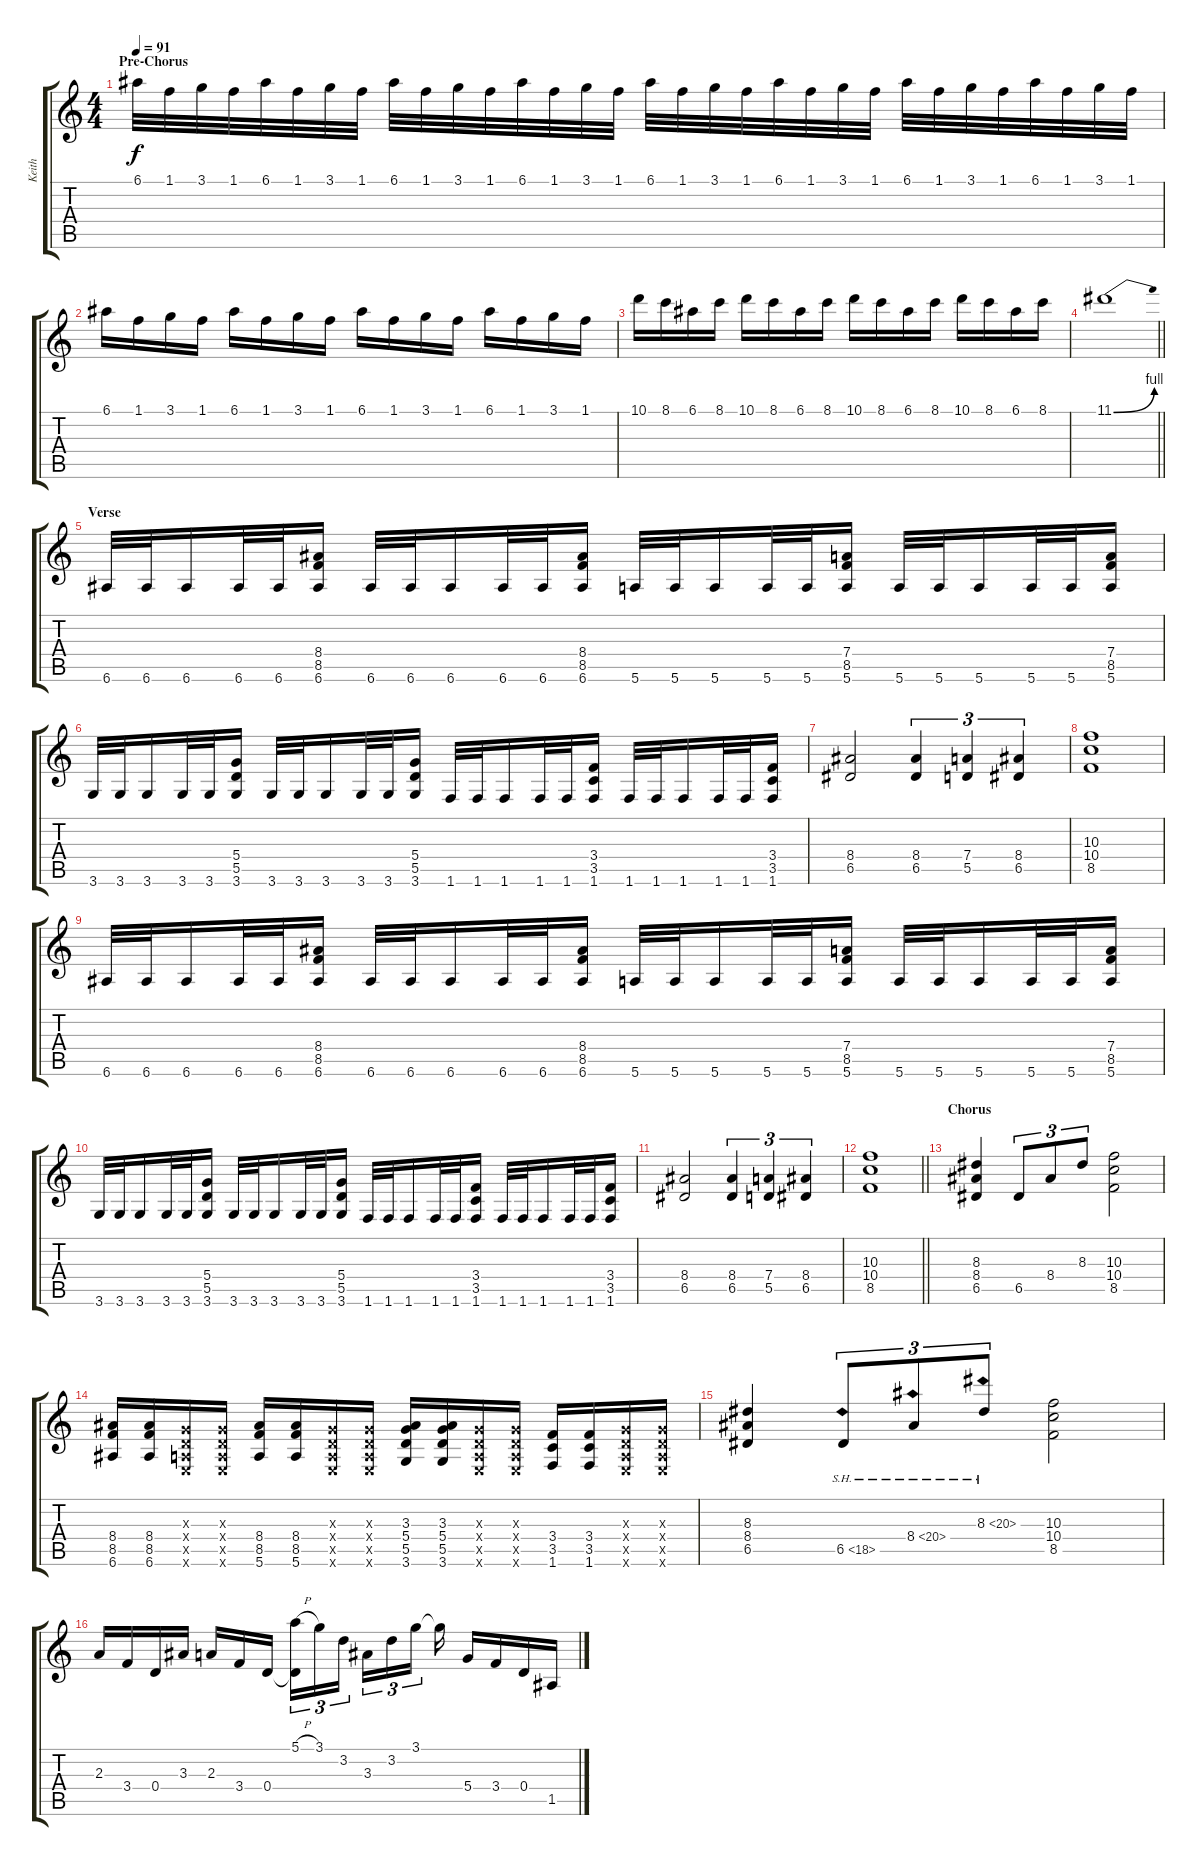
\track ("Keith" "Keith") {instrument distortionguitar}
\staff {score tabs}
\tuning (E4 B3 G3 D3 A2 E2) {hide}
\ts (4 4)
\section ("" "Pre-Chorus")
\tempo 91
\clef g2
\ks c
6.1.32{dy f instrument distortionguitar} 1.1.32 3.1.32 1.1.32 6.1.32 1.1.32 3.1.32 1.1.32 6.1.32 1.1.32 3.1.32 1.1.32 6.1.32 1.1.32 3.1.32 1.1.32 6.1.32 1.1.32 3.1.32 1.1.32 6.1.32 1.1.32 3.1.32 1.1.32 6.1.32 1.1.32 3.1.32 1.1.32 6.1.32 1.1.32 3.1.32 1.1.32 |
6.1.16 1.1.16 3.1.16 1.1.16 6.1.16 1.1.16 3.1.16 1.1.16 6.1.16 1.1.16 3.1.16 1.1.16 6.1.16 1.1.16 3.1.16 1.1.16 |
10.1.16 8.1.16 6.1.16 8.1.16 10.1.16 8.1.16 6.1.16 8.1.16 10.1.16 8.1.16 6.1.16 8.1.16 10.1.16 8.1.16 6.1.16 8.1.16 |
\barLineRight lightlight
11.1{be (bend 0 0 60 4)}.1 |
\section ("" "Verse")
6.6.32 6.6.32 6.6.16 6.6.32 6.6.32 (8.4 8.5 6.6).16 6.6.32 6.6.32 6.6.16 6.6.32 6.6.32 (8.4 8.5 6.6).16 5.6.32 5.6.32 5.6.16 5.6.32 5.6.32 (7.4 8.5 5.6).16 5.6.32 5.6.32 5.6.16 5.6.32 5.6.32 (7.4 8.5 5.6).16 |
3.6.32 3.6.32 3.6.16 3.6.32 3.6.32 (5.4 5.5 3.6).16 3.6.32 3.6.32 3.6.16 3.6.32 3.6.32 (5.4 5.5 3.6).16 1.6.32 1.6.32 1.6.16 1.6.32 1.6.32 (3.4 3.5 1.6).16 1.6.32 1.6.32 1.6.16 1.6.32 1.6.32 (3.4 3.5 1.6).16 |
(8.4 6.5).2 (8.4 6.5).4{tu (3 2)} (7.4 5.5).4{tu (3 2)} (8.4 6.5).4{tu (3 2)} |
(10.3 10.4 8.5).1 |
6.6.32 6.6.32 6.6.16 6.6.32 6.6.32 (8.4 8.5 6.6).16 6.6.32 6.6.32 6.6.16 6.6.32 6.6.32 (8.4 8.5 6.6).16 5.6.32 5.6.32 5.6.16 5.6.32 5.6.32 (7.4 8.5 5.6).16 5.6.32 5.6.32 5.6.16 5.6.32 5.6.32 (7.4 8.5 5.6).16 |
3.6.32 3.6.32 3.6.16 3.6.32 3.6.32 (5.4 5.5 3.6).16 3.6.32 3.6.32 3.6.16 3.6.32 3.6.32 (5.4 5.5 3.6).16 1.6.32 1.6.32 1.6.16 1.6.32 1.6.32 (3.4 3.5 1.6).16 1.6.32 1.6.32 1.6.16 1.6.32 1.6.32 (3.4 3.5 1.6).16 |
(8.4 6.5).2 (8.4 6.5).4{tu (3 2)} (7.4 5.5).4{tu (3 2)} (8.4 6.5).4{tu (3 2)} |
\barLineRight lightlight
(10.3 10.4 8.5).1 |
\section ("" "Chorus")
(8.3 8.4 6.5).4 6.5.8{tu (3 2)} 8.4.8{tu (3 2)} 8.3.8{tu (3 2)} (10.3 10.4 8.5).2 |
(8.4 8.5 6.6).16 (8.4 8.5 6.6).16 (0.3{x} 0.4{x} 0.5{x} 0.6{x}).16 (0.3{x} 0.4{x} 0.5{x} 0.6{x}).16 (8.4 8.5 5.6).16 (8.4 8.5 5.6).16 (0.3{x} 0.4{x} 0.5{x} 0.6{x}).16 (0.3{x} 0.4{x} 0.5{x} 0.6{x}).16 (3.3 5.4 5.5 3.6).16 (3.3 5.4 5.5 3.6).16 (0.3{x} 0.4{x} 0.5{x} 0.6{x}).16 (0.3{x} 0.4{x} 0.5{x} 0.6{x}).16 (3.4 3.5 1.6).16 (3.4 3.5 1.6).16 (0.3{x} 0.4{x} 0.5{x} 0.6{x}).16 (0.3{x} 0.4{x} 0.5{x} 0.6{x}).16 |
(8.3 8.4 6.5).4 6.5{sh 12}.8{tu (3 2)} 8.4{sh 12}.8{tu (3 2)} 8.3{sh 12}.8{tu (3 2)} (10.3 10.4 8.5).2 |
2.3.16 3.4.16 0.4.16 3.3.16 2.3.16 3.4.16 0.4.16{beam splitsecondary} (5.1{h} 0.4{t}).16{tu (3 2)} 3.1.16{tu (3 2)} 3.2.16{tu (3 2) beam splitsecondary} 3.3.16{tu (3 2)} 3.2.16{tu (3 2)} 3.1.16{tu (3 2) beam splitsecondary} 3.1{t}.16 5.4.16 3.4.16 0.4.16 1.5.16
